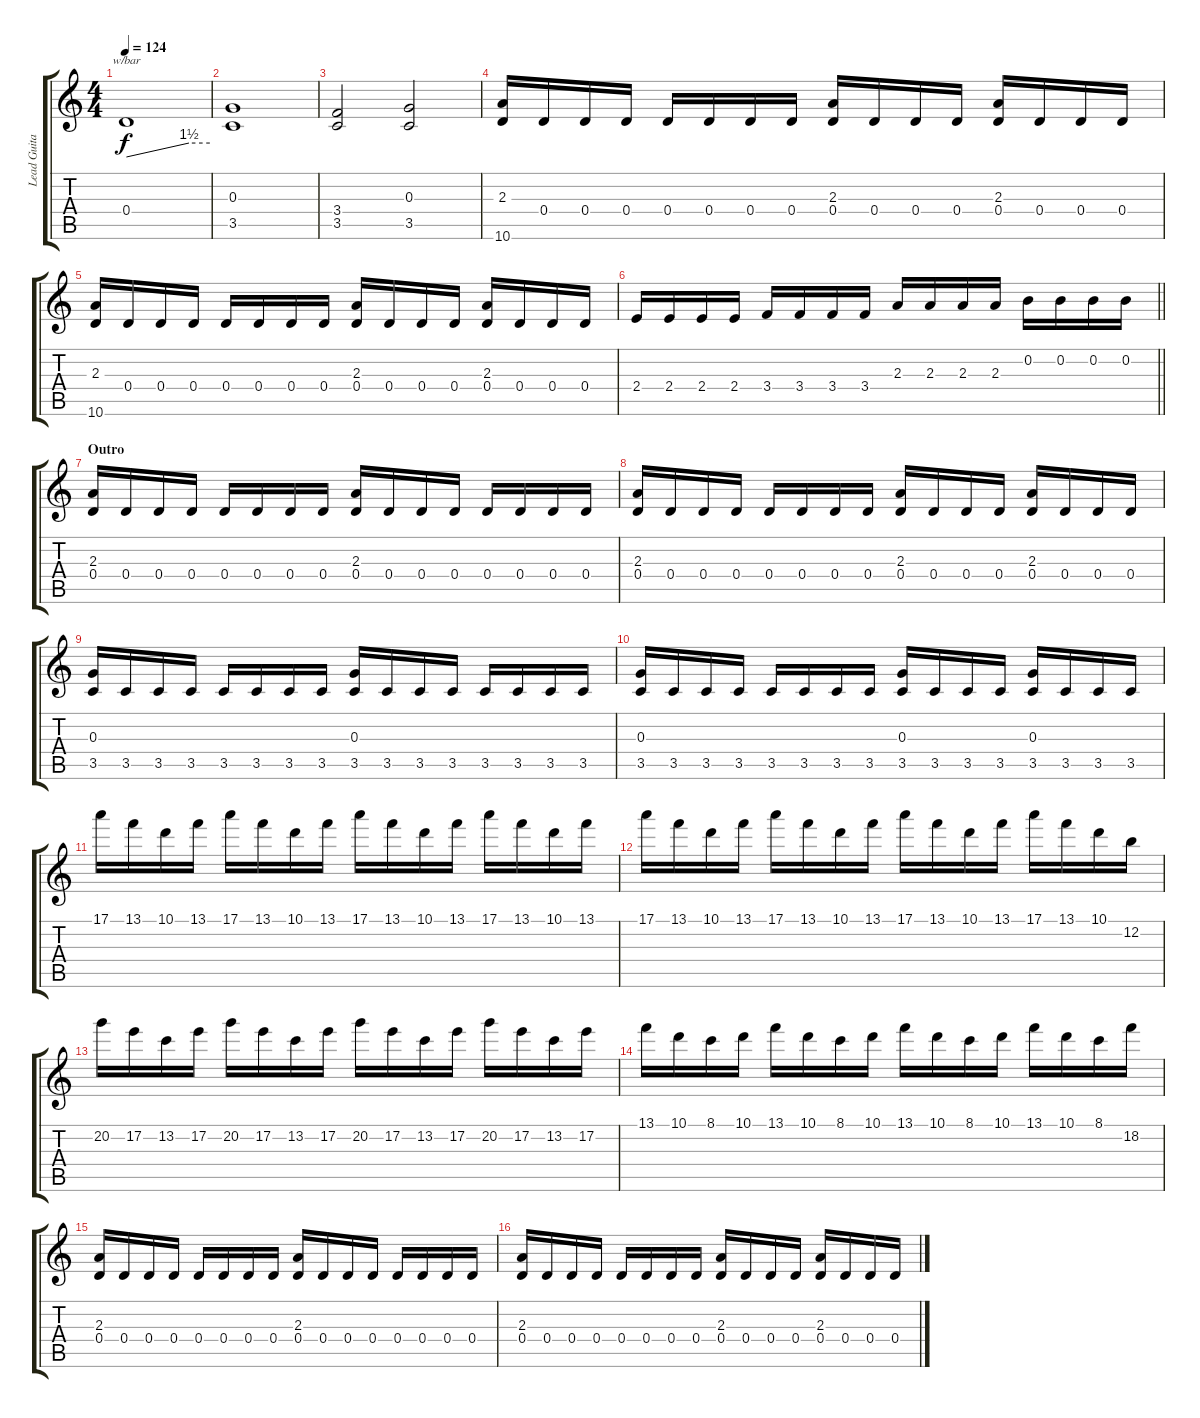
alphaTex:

\track ("Lead Guitar" "Lead Guita") {instrument distortionguitar}
\staff {score tabs}
\tuning (E4 B3 G3 D3 A2 E2) {hide}
\ts (4 4)
\tempo 124
\clef g2
\ks c
0.4.1{tbe (custom default 0 0 45 6 60 6) dy f} |
(0.3 3.5).1 |
(3.4 3.5).2 (0.3 3.5).2 |
(2.3 10.6).16 0.4.16 0.4.16 0.4.16 0.4.16 0.4.16 0.4.16 0.4.16 (2.3 0.4).16 0.4.16 0.4.16 0.4.16 (2.3 0.4).16 0.4.16 0.4.16 0.4.16 |
(2.3 10.6).16 0.4.16 0.4.16 0.4.16 0.4.16 0.4.16 0.4.16 0.4.16 (2.3 0.4).16 0.4.16 0.4.16 0.4.16 (2.3 0.4).16 0.4.16 0.4.16 0.4.16 |
\barLineRight lightlight
2.4.16 2.4.16 2.4.16 2.4.16 3.4.16 3.4.16 3.4.16 3.4.16 2.3.16 2.3.16 2.3.16 2.3.16 0.2.16 0.2.16 0.2.16 0.2.16 |
\section ("" "Outro")
(2.3 0.4).16 0.4.16 0.4.16 0.4.16 0.4.16 0.4.16 0.4.16 0.4.16 (2.3 0.4).16 0.4.16 0.4.16 0.4.16 0.4.16 0.4.16 0.4.16 0.4.16 |
(2.3 0.4).16 0.4.16 0.4.16 0.4.16 0.4.16 0.4.16 0.4.16 0.4.16 (2.3 0.4).16 0.4.16 0.4.16 0.4.16 (2.3 0.4).16 0.4.16 0.4.16 0.4.16 |
(0.3 3.5).16 3.5.16 3.5.16 3.5.16 3.5.16 3.5.16 3.5.16 3.5.16 (0.3 3.5).16 3.5.16 3.5.16 3.5.16 3.5.16 3.5.16 3.5.16 3.5.16 |
(0.3 3.5).16 3.5.16 3.5.16 3.5.16 3.5.16 3.5.16 3.5.16 3.5.16 (0.3 3.5).16 3.5.16 3.5.16 3.5.16 (0.3 3.5).16 3.5.16 3.5.16 3.5.16 |
17.1.16 13.1.16 10.1.16 13.1.16 17.1.16 13.1.16 10.1.16 13.1.16 17.1.16 13.1.16 10.1.16 13.1.16 17.1.16 13.1.16 10.1.16 13.1.16 |
17.1.16 13.1.16 10.1.16 13.1.16 17.1.16 13.1.16 10.1.16 13.1.16 17.1.16 13.1.16 10.1.16 13.1.16 17.1.16 13.1.16 10.1.16 12.2.16 |
20.2.16 17.2.16 13.2.16 17.2.16 20.2.16 17.2.16 13.2.16 17.2.16 20.2.16 17.2.16 13.2.16 17.2.16 20.2.16 17.2.16 13.2.16 17.2.16 |
13.1.16 10.1.16 8.1.16 10.1.16 13.1.16 10.1.16 8.1.16 10.1.16 13.1.16 10.1.16 8.1.16 10.1.16 13.1.16 10.1.16 8.1.16 18.2.16 |
(2.3 0.4).16 0.4.16 0.4.16 0.4.16 0.4.16 0.4.16 0.4.16 0.4.16 (2.3 0.4).16 0.4.16 0.4.16 0.4.16 0.4.16 0.4.16 0.4.16 0.4.16 |
(2.3 0.4).16 0.4.16 0.4.16 0.4.16 0.4.16 0.4.16 0.4.16 0.4.16 (2.3 0.4).16 0.4.16 0.4.16 0.4.16 (2.3 0.4).16 0.4.16 0.4.16 0.4.16
